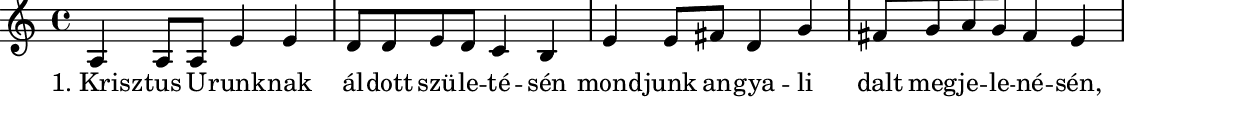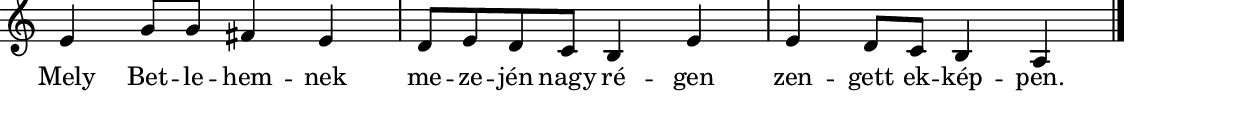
% MusicXML to Lilypond converter by Kovi

szovegAAA = \lyricmode {  "1. Krisz" -- "tus" "U" -- "runk" -- "nak" "ál" -- "dott" "szü" -- "le" -- "té" -- "sén" "mond" -- "junk" "an" -- "gya" -- "li" "dalt" "meg" -- "je" -- "le" -- "né" -- "sén," "Mely" "Bet" -- "le" -- "hem" -- "nek" "me" -- "ze" -- "jén" "nagy" "ré" -- "gen" "zen" -- "gett" "ek" -- "kép" -- "pen."  }

% Analyzing...
% 1 parts
% 1 Staff
% forceBassClefActive = 
melody = {
% 38 notes in the part
% 1 voices

\new Staff
\new Voice {
% 38 notes
% 7 mesaures

% Measure 1
\clef "treble"
\key c \major
\time 4/4 
a4 a8 a8 e'4 e'4 
% Measure 2
d'8 d'8 e'8 d'8 c'4 b4 
% Measure 3
e'4 e'8 fis'8 d'4 g'4 
% Measure 4
fis'8 g'8 a'8 g'8 fis'4 e'4 
% Measure 5
\break
e'4 g'8 g'8 fis'4 e'4 
% Measure 6
d'8 e'8 d'8 c'8 b4 e'4 
% Measure 7
e'4 d'8 c'8 b4 a4 \bar "|." 
} % voice
\addlyrics { \szovegAAA }

} % melody


harmonies = \chordmode {
% 14 chords
\germanChords
a4:m s4 s4 s4 g4 s4 c4 g4 c4 s4 g4 s4 d4 s4 s4 e4:m a4:m s4 g4 s4 e4:m s4 s4 s4 a4:m s4 g4 a4:m
}

\include "../../definitions.ly"
